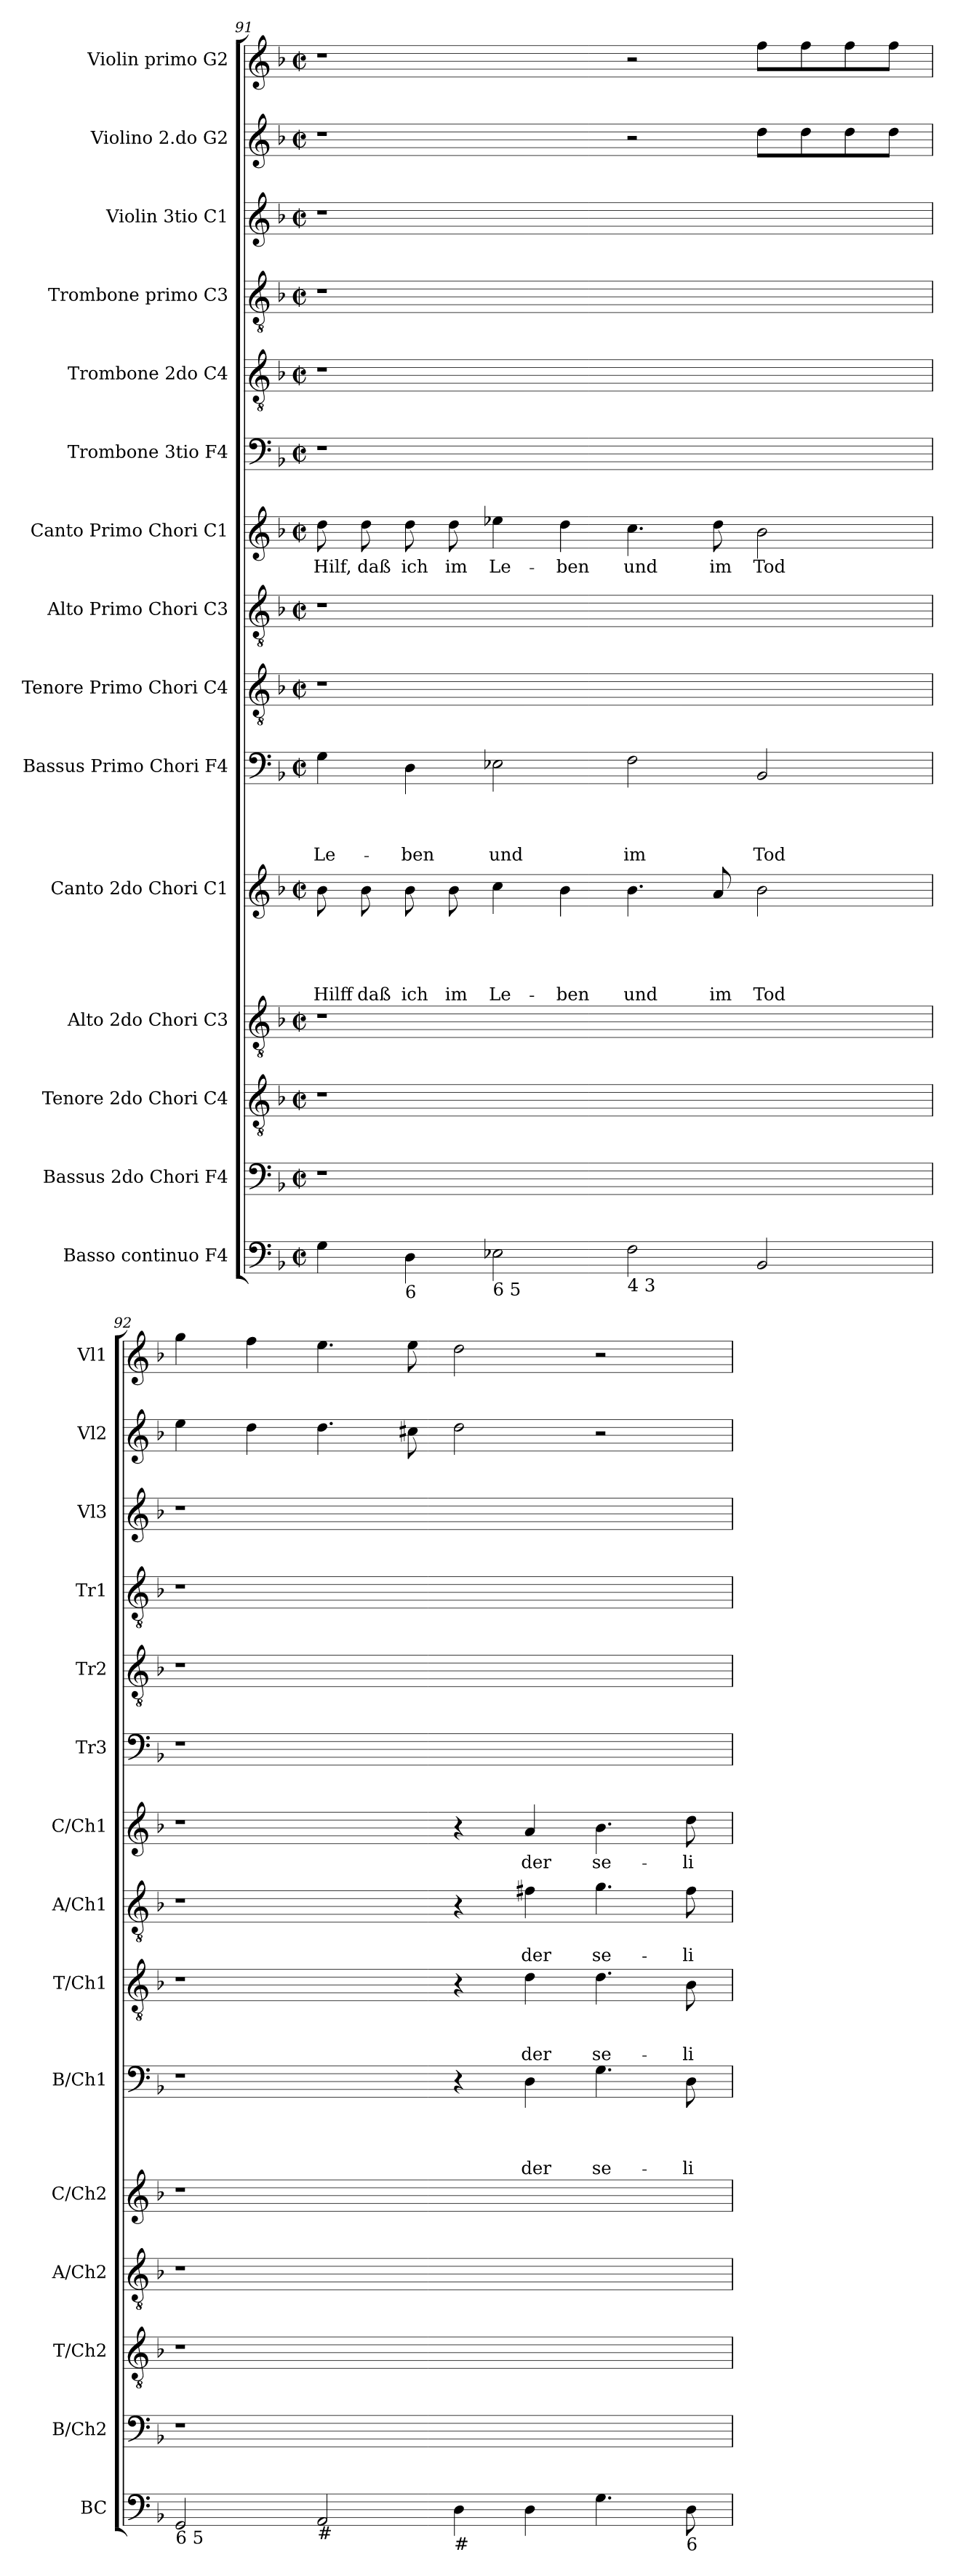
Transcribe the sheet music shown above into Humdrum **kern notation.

**kern	**kern	**kern	**kern	**kern	**text	**text	**text	**text	**text	**kern	**text	**text	**text	**text	**kern	**text	**text	**text	**kern	**text	**text	**kern	**text	**kern	**kern	**kern	**kern	**kern	**kern
*part15	*part14	*part13	*part12	*part11	*part11	*part11	*part11	*part11	*part11	*part10	*part10	*part10	*part10	*part10	*part9	*part9	*part9	*part9	*part8	*part8	*part8	*part7	*part7	*part6	*part5	*part4	*part3	*part2	*part1
*staff15	*staff14	*staff13	*staff12	*staff11	*staff11	*staff11	*staff11	*staff11	*staff11	*staff10	*staff10	*staff10	*staff10	*staff10	*staff9	*staff9	*staff9	*staff9	*staff8	*staff8	*staff8	*staff7	*staff7	*staff6	*staff5	*staff4	*staff3	*staff2	*staff1
*I"Basso continuo F4	*I"Bassus  2do Chori F4	*I"Tenore 2do Chori C4	*I"Alto 2do Chori C3	*I"Canto 2do Chori C1	*	*	*	*	*	*I"Bassus Primo Chori F4	*	*	*	*	*I"Tenore Primo Chori C4	*	*	*	*I"Alto Primo Chori C3	*	*	*I"Canto Primo Chori C1	*	*I"Trombone 3tio F4	*I"Trombone 2do C4	*I"Trombone primo C3	*I"Violin 3tio C1	*I"Violino 2.do G2	*I"Violin primo G2
*I'BC	*I'B/Ch2	*I'T/Ch2	*I'A/Ch2	*I'C/Ch2	*	*	*	*	*	*I'B/Ch1	*	*	*	*	*I'T/Ch1	*	*	*	*I'A/Ch1	*	*	*I'C/Ch1	*	*I'Tr3	*I'Tr2	*I'Tr1	*I'Vl3	*I'Vl2	*I'Vl1
!!LO:PB:g=z
*clefF4	*clefF4	*clefGv2	*clefGv2	*clefG2	*	*	*	*	*	*clefF4	*	*	*	*	*clefGv2	*	*	*	*clefGv2	*	*	*clefG2	*	*clefF4	*clefGv2	*clefGv2	*clefG2	*clefG2	*clefG2
*k[b-]	*k[b-]	*k[b-]	*k[b-]	*k[b-]	*	*	*	*	*	*k[b-]	*	*	*	*	*k[b-]	*	*	*	*k[b-]	*	*	*k[b-]	*	*k[b-]	*k[b-]	*k[b-]	*k[b-]	*k[b-]	*k[b-]
*F:	*F:	*F:	*F:	*F:	*	*	*	*	*	*F:	*	*	*	*	*F:	*	*	*	*F:	*	*	*F:	*	*F:	*F:	*F:	*F:	*F:	*F:
*M2/2	*M2/2	*M2/2	*M2/2	*M2/2	*	*	*	*	*	*M2/2	*	*	*	*	*M2/2	*	*	*	*M2/2	*	*	*M2/2	*	*M2/2	*M2/2	*M2/2	*M2/2	*M2/2	*M2/2
*met(c|)	*met(c|)	*met(c|)	*met(c|)	*met(c|)	*	*	*	*	*	*met(c|)	*	*	*	*	*met(c|)	*	*	*	*met(c|)	*	*	*met(c|)	*	*met(c|)	*met(c|)	*met(c|)	*met(c|)	*met(c|)	*met(c|)
=91	=91	=91	=91	=91	=91	=91	=91	=91	=91	=91	=91	=91	=91	=91	=91	=91	=91	=91	=91	=91	=91	=91	=91	=91	=91	=91	=91	=91	=91
!	!	!	!	!	!	!	!	!	!LO:LY:b	!	!	!	!	!LO:LY:b	!	!	!	!	!	!	!	!	!LO:LY:b	!	!	!	!	!	!
4G\	1r	1r	1r	8b-\	.	.	.	.	Hilff	4G\	.	.	.	Le-	1r	.	.	.	1r	.	.	8dd\	Hilf,	1r	1r	1r	1r	1r	1r
!	!	!	!	!	!	!	!	!	!LO:LY:b	!	!	!	!	!	!	!	!	!	!	!	!	!	!LO:LY:b	!	!	!	!	!	!
.	.	.	.	8b-\	.	.	.	.	daß	.	.	.	.	.	.	.	.	.	.	.	.	8dd\	daß	.	.	.	.	.	.
!LO:TX:b:t=6	!	!	!	!	!	!	!	!	!	!	!	!	!	!	!	!	!	!	!	!	!	!	!	!	!	!	!	!	!
!	!	!	!	!	!	!	!	!	!LO:LY:b	!	!	!	!	!LO:LY:b	!	!	!	!	!	!	!	!	!LO:LY:b	!	!	!	!	!	!
4D\	.	.	.	8b-\	.	.	.	.	ich	4D\	.	.	.	-ben	.	.	.	.	.	.	.	8dd\	ich	.	.	.	.	.	.
!	!	!	!	!	!	!	!	!	!LO:LY:b	!	!	!	!	!	!	!	!	!	!	!	!	!	!LO:LY:b	!	!	!	!	!	!
.	.	.	.	8b-\	.	.	.	.	im	.	.	.	.	.	.	.	.	.	.	.	.	8dd\	im	.	.	.	.	.	.
!LO:TX:b:t=6 5	!	!	!	!	!	!	!	!	!	!	!	!	!	!	!	!	!	!	!	!	!	!	!	!	!	!	!	!	!
!	!	!	!	!	!	!	!	!	!LO:LY:b	!	!	!	!	!LO:LY:b	!	!	!	!	!	!	!	!	!LO:LY:b	!	!	!	!	!	!
2E-X\	.	.	.	4cc\	.	.	.	.	Le-	2E-X\	.	.	.	und	.	.	.	.	.	.	.	4ee-X\	Le-	.	.	.	.	.	.
!	!	!	!	!	!	!	!	!	!LO:LY:b	!	!	!	!	!	!	!	!	!	!	!	!	!	!LO:LY:b	!	!	!	!	!	!
.	.	.	.	4b-\	.	.	.	.	-ben	.	.	.	.	.	.	.	.	.	.	.	.	4dd\	-ben	.	.	.	.	.	.
!LO:TX:b:t=4 3	!	!	!	!	!	!	!	!	!	!	!	!	!	!	!	!	!	!	!	!	!	!	!	!	!	!	!	!	!
!	!	!	!	!	!	!	!	!	!LO:LY:b	!	!	!	!	!LO:LY:b	!	!	!	!	!	!	!	!	!LO:LY:b	!	!	!	!	!	!
2F\	1ryy	1ryy	1ryy	4.b-\	.	.	.	.	und	2F\	.	.	.	im	1ryy	.	.	.	1ryy	.	.	4.cc\	und	1ryy	1ryy	1ryy	1ryy	2r	2r
!	!	!	!	!	!	!	!	!	!LO:LY:b	!	!	!	!	!	!	!	!	!	!	!	!	!	!LO:LY:b	!	!	!	!	!	!
.	.	.	.	8a/	.	.	.	.	im	.	.	.	.	.	.	.	.	.	.	.	.	8dd\	im	.	.	.	.	.	.
!	!	!	!	!	!	!	!	!	!LO:LY:b	!	!	!	!	!LO:LY:b	!	!	!	!	!	!	!	!	!LO:LY:b	!	!	!	!	!	!
2BB-/	.	.	.	2b-\	.	.	.	.	Tod	2BB-/	.	.	.	Tod	.	.	.	.	.	.	.	2b-\	Tod	.	.	.	.	8dd\L	8ff\L
.	.	.	.	.	.	.	.	.	.	.	.	.	.	.	.	.	.	.	.	.	.	.	.	.	.	.	.	8dd\	8ff\
.	.	.	.	.	.	.	.	.	.	.	.	.	.	.	.	.	.	.	.	.	.	.	.	.	.	.	.	8dd\	8ff\
.	.	.	.	.	.	.	.	.	.	.	.	.	.	.	.	.	.	.	.	.	.	.	.	.	.	.	.	8dd\J	8ff\J
=92	=92	=92	=92	=92	=92	=92	=92	=92	=92	=92	=92	=92	=92	=92	=92	=92	=92	=92	=92	=92	=92	=92	=92	=92	=92	=92	=92	=92	=92
!LO:TX:b:t=6 5	!	!	!	!	!	!	!	!	!	!	!	!	!	!	!	!	!	!	!	!	!	!	!	!	!	!	!	!	!
2GG/	1r	1r	1r	1r	.	.	.	.	.	1r	.	.	.	.	1r	.	.	.	1r	.	.	1r	.	1r	1r	1r	1r	4ee\	4gg\
.	.	.	.	.	.	.	.	.	.	.	.	.	.	.	.	.	.	.	.	.	.	.	.	.	.	.	.	4dd\	4ff\
!LO:TX:b:t=#	!	!	!	!	!	!	!	!	!	!	!	!	!	!	!	!	!	!	!	!	!	!	!	!	!	!	!	!	!
2AA/	.	.	.	.	.	.	.	.	.	.	.	.	.	.	.	.	.	.	.	.	.	.	.	.	.	.	.	4.dd\	4.ee\
.	.	.	.	.	.	.	.	.	.	.	.	.	.	.	.	.	.	.	.	.	.	.	.	.	.	.	.	8cc#X\	8ee\
!LO:TX:b:t=#	!	!	!	!	!	!	!	!	!	!	!	!	!	!	!	!	!	!	!	!	!	!	!	!	!	!	!	!	!
4D\	1ryy	1ryy	1ryy	1ryy	.	.	.	.	.	4r	.	.	.	.	4r	.	.	.	4r	.	.	4r	.	1ryy	1ryy	1ryy	1ryy	2dd\	2dd\
!	!	!	!	!	!	!	!	!	!	!	!	!	!	!LO:LY:b	!	!	!	!LO:LY:b	!	!	!LO:LY:b	!	!LO:LY:b	!	!	!	!	!	!
4D\	.	.	.	.	.	.	.	.	.	4D\	.	.	.	der	4d\	.	.	der	4f#X\	.	der	4a/	der	.	.	.	.	.	.
!	!	!	!	!	!	!	!	!	!	!	!	!	!	!LO:LY:b	!	!	!	!LO:LY:b	!	!	!LO:LY:b	!	!LO:LY:b	!	!	!	!	!	!
4.G\	.	.	.	.	.	.	.	.	.	4.G\	.	.	.	se-	4.d\	.	.	se-	4.g\	.	se-	4.b-\	se-	.	.	.	.	2r	2r
!LO:TX:b:t=6	!	!	!	!	!	!	!	!	!	!	!	!	!	!	!	!	!	!	!	!	!	!	!	!	!	!	!	!	!
!	!	!	!	!	!	!	!	!	!	!	!	!	!	!LO:LY:b	!	!	!	!LO:LY:b	!	!	!LO:LY:b	!	!LO:LY:b	!	!	!	!	!	!
8D\	.	.	.	.	.	.	.	.	.	8D\	.	.	.	-li-	8B-\	.	.	-li-	8f#\	.	-li-	8dd\	-li-	.	.	.	.	.	.
=	=	=	=	=	=	=	=	=	=	=	=	=	=	=	=	=	=	=	=	=	=	=	=	=	=	=	=	=	=
*-	*-	*-	*-	*-	*-	*-	*-	*-	*-	*-	*-	*-	*-	*-	*-	*-	*-	*-	*-	*-	*-	*-	*-	*-	*-	*-	*-	*-	*-
